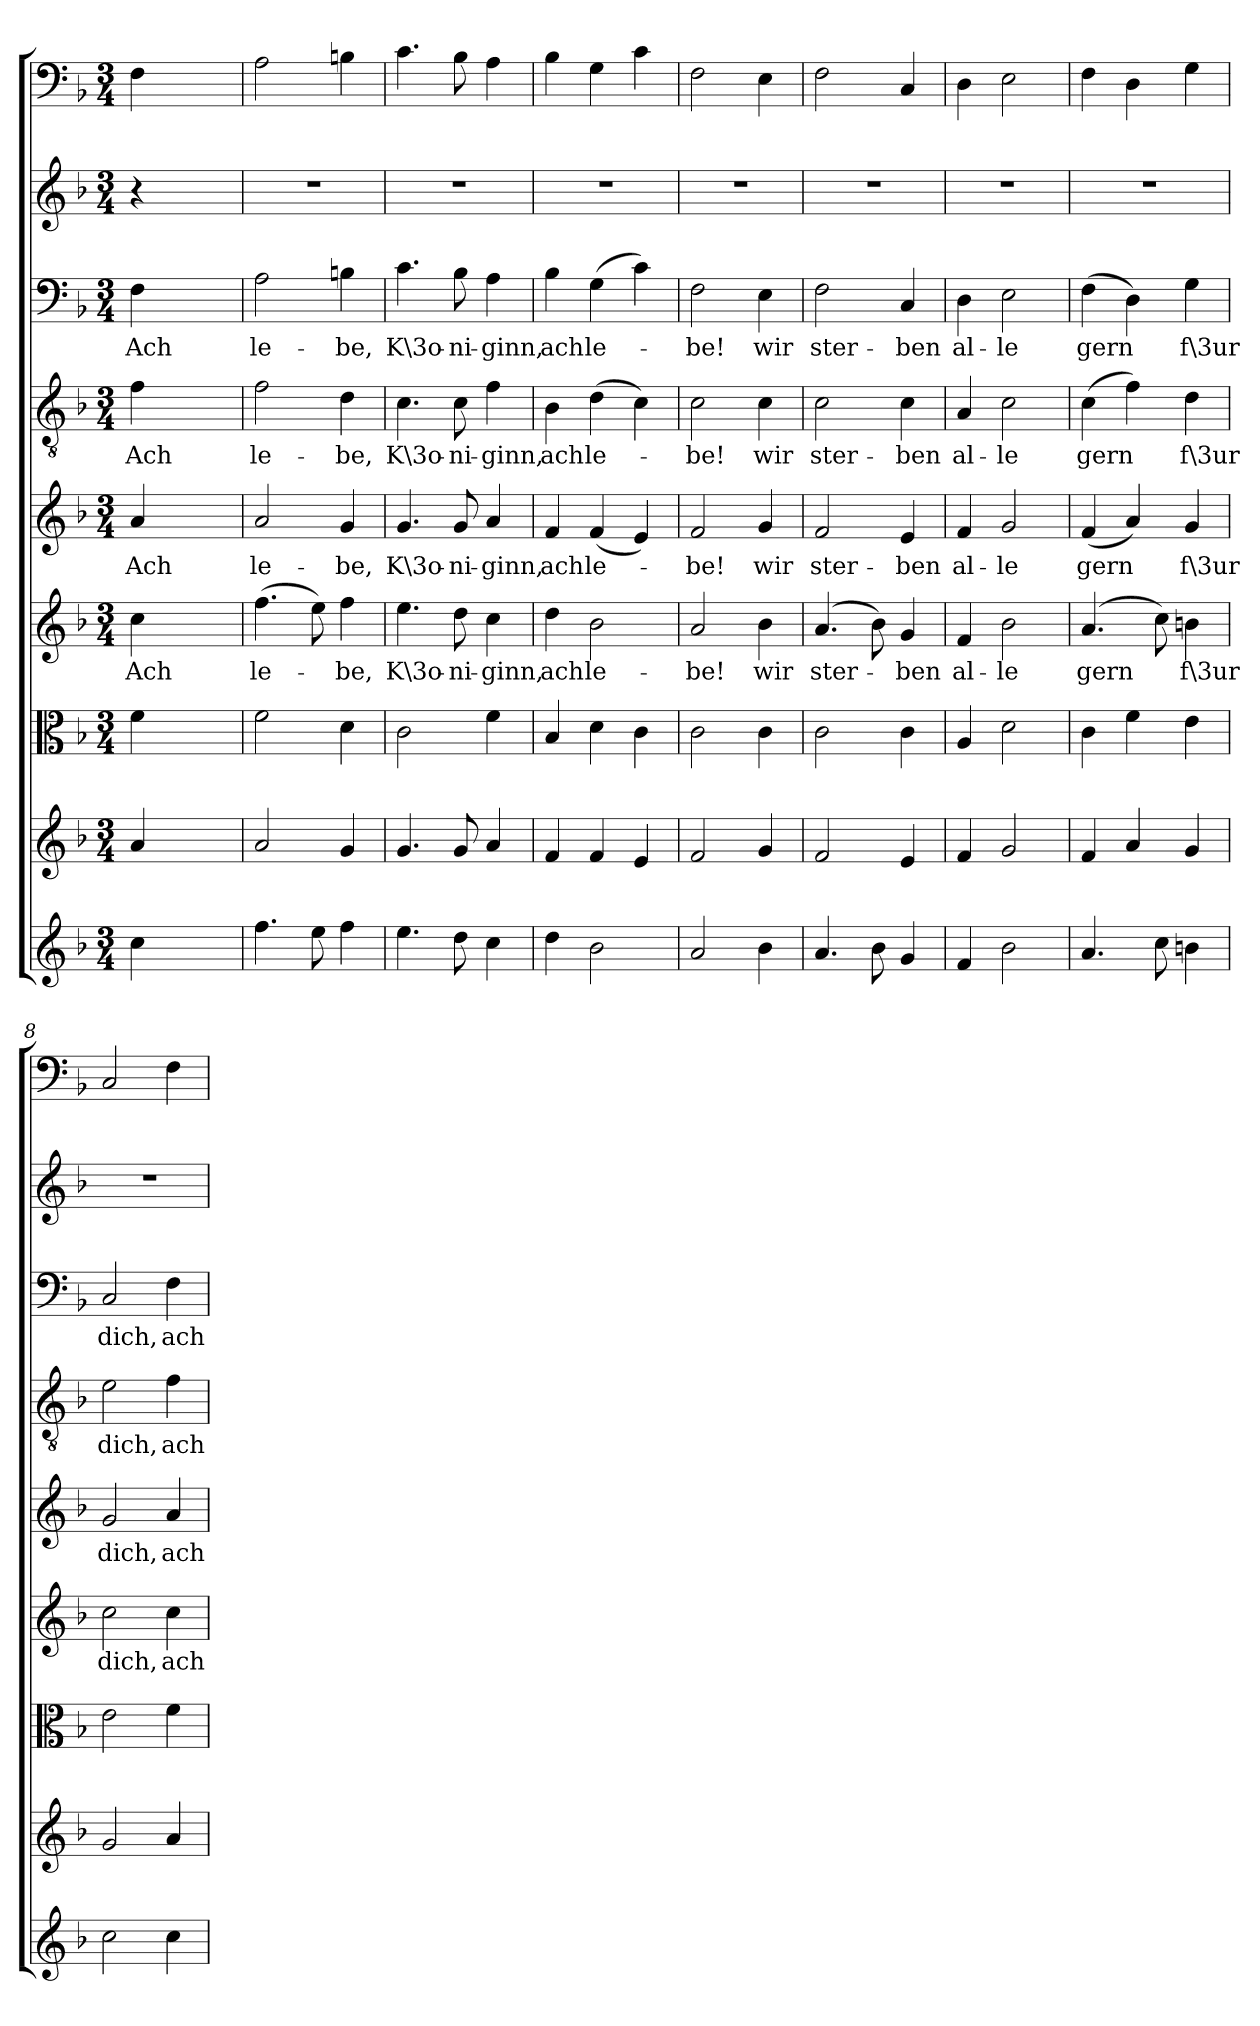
**kern	**kern	**kern	**kern	**text	**kern	**text	**kern	**text	**kern	**text	**kern	**kern
*part9	*part8	*part7	*part6	*part6	*part5	*part5	*part4	*part4	*part3	*part3	*part2	*part1
*staff9	*staff8	*staff7	*staff6	*staff6	*staff5	*staff5	*staff4	*staff4	*staff3	*staff3	*staff2	*staff1
*clefG2	*clefG2	*clefC3	*clefG2	*	*clefG2	*	*clefGv2	*	*clefF4	*	*clefG2	*clefF4
*k[b-]	*k[b-]	*k[b-]	*k[b-]	*	*k[b-]	*	*k[b-]	*	*k[b-]	*	*k[b-]	*k[b-]
*F:	*F:	*F:	*F:	*	*F:	*	*F:	*	*F:	*	*F:	*F:
*M3/4	*M3/4	*M3/4	*M3/4	*	*M3/4	*	*M3/4	*	*M3/4	*	*M3/4	*M3/4
=	=	=	=	=	=	=	=	=	=	=	=	=
4cc\	4a/	4f\	4cc\	Ach	4a/	Ach	4f\	Ach	4F\	Ach	4r	4F\
2ryy	2ryy	2ryy	2ryy	.	2ryy	.	2ryy	.	2ryy	.	2ryy	2ryy
=1	=1	=1	=1	=1	=1	=1	=1	=1	=1	=1	=1	=1
4.ff\	2a/	2f\	(4.ff\	le-	2a/	le-	2f\	le-	2A\	le-	2.r	2A\
8ee\	.	.	8ee\)	.	.	.	.	.	.	.	.	.
4ff\	4g/	4d\	4ff\	-be,	4g/	-be,	4d\	-be,	4Bn\	-be,	.	4Bn\
=2	=2	=2	=2	=2	=2	=2	=2	=2	=2	=2	=2	=2
4.ee\	4.g/	2c\	4.ee\	K\3o-	4.g/	K\3o-	4.c\	K\3o-	4.c\	K\3o-	2.r	4.c\
8dd\	8g/	.	8dd\	-ni-	8g/	-ni-	8c\	-ni-	8B-\	-ni-	.	8B-\
4cc\	4a/	4f\	4cc\	-ginn,	4a/	-ginn,	4f\	-ginn,	4A\	-ginn,	.	4A\
=3	=3	=3	=3	=3	=3	=3	=3	=3	=3	=3	=3	=3
4dd\	4f/	4B-/	4dd\	ach	4f/	ach	4B-\	ach	4B-\	ach	2.r	4B-\
2b-\	4f/	4d\	2b-\	le-	(4f/	le-	(4d\	le-	(4G\	le-	.	4G\
.	4e/	4c\	.	.	4e/)	.	4c\)	.	4c\)	.	.	4c\
=4	=4	=4	=4	=4	=4	=4	=4	=4	=4	=4	=4	=4
2a/	2f/	2c\	2a/	-be!	2f/	-be!	2c\	-be!	2F\	-be!	2.r	2F\
4b-\	4g/	4c\	4b-\	wir	4g/	wir	4c\	wir	4E\	wir	.	4E\
=5	=5	=5	=5	=5	=5	=5	=5	=5	=5	=5	=5	=5
4.a/	2f/	2c\	(4.a/	ster-	2f/	ster-	2c\	ster-	2F\	ster-	2.r	2F\
8b-\	.	.	8b-\)	.	.	.	.	.	.	.	.	.
4g/	4e/	4c\	4g/	-ben	4e/	-ben	4c\	-ben	4C/	-ben	.	4C/
=6	=6	=6	=6	=6	=6	=6	=6	=6	=6	=6	=6	=6
4f/	4f/	4A/	4f/	al-	4f/	al-	4A/	al-	4D\	al-	2.r	4D\
2b-\	2g/	2d\	2b-\	-le	2g/	-le	2c\	-le	2E\	-le	.	2E\
=7	=7	=7	=7	=7	=7	=7	=7	=7	=7	=7	=7	=7
4.a/	4f/	4c\	(4.a/	gern	(4f/	gern	(4c\	gern	(4F\	gern	2.r	4F\
.	4a/	4f\	.	.	4a/)	.	4f\)	.	4D\)	.	.	4D\
8cc\	.	.	8cc\)	.	.	.	.	.	.	.	.	.
4bn\	4g/	4e\	4bn\	f\3ur	4g/	f\3ur	4d\	f\3ur	4G\	f\3ur	.	4G\
=8	=8	=8	=8	=8	=8	=8	=8	=8	=8	=8	=8	=8
2cc\	2g/	2e\	2cc\	dich,	2g/	dich,	2e\	dich,	2C/	dich,	2.r	2C/
4cc\	4a/	4f\	4cc\	ach	4a/	ach	4f\	ach	4F\	ach	.	4F\
=	=	=	=	=	=	=	=	=	=	=	=	=
*-	*-	*-	*-	*-	*-	*-	*-	*-	*-	*-	*-	*-
